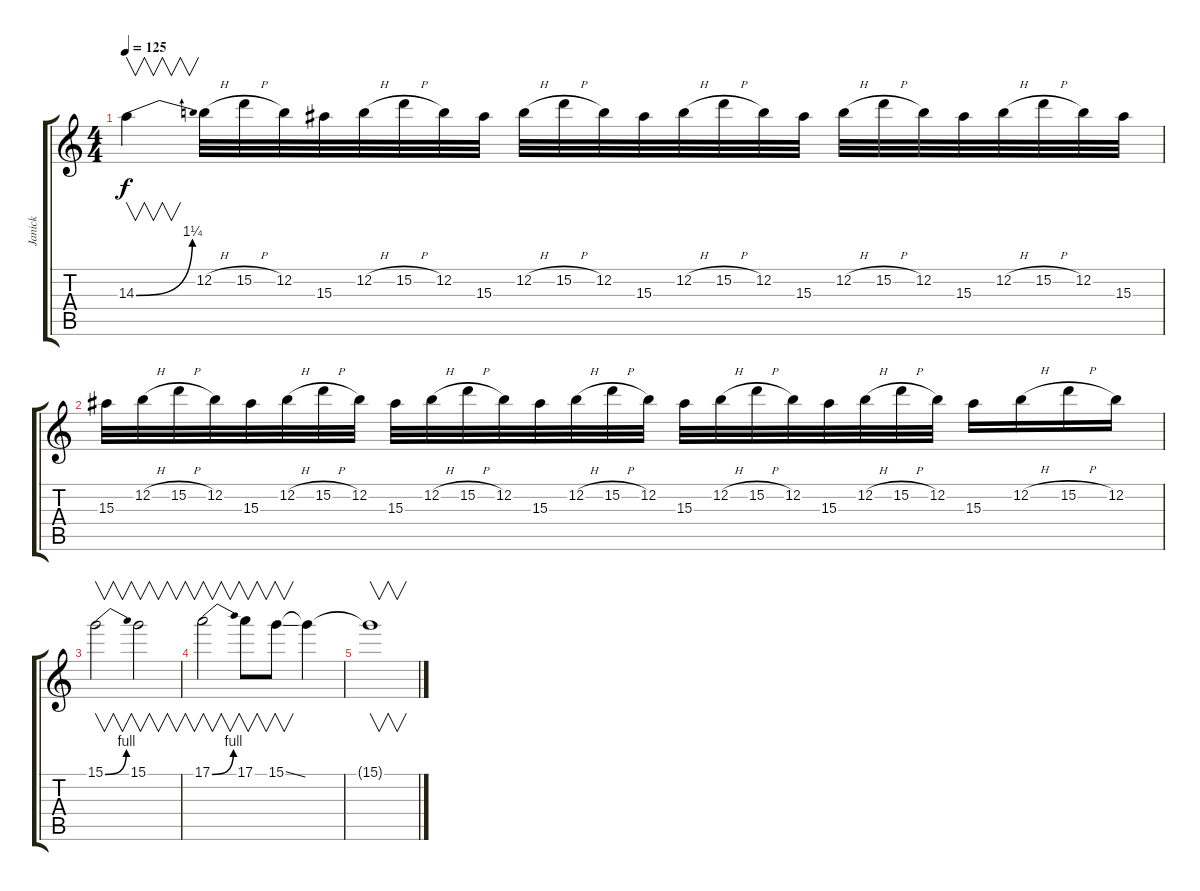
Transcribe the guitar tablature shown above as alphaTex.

\track ("Janick" "Janick") {instrument distortionguitar}
\staff {score tabs}
\tuning (E4 B3 G3 D3 A2 E2) {hide}
\ts (4 4)
\tempo 125
\clef g2
\ks c
14.3{be (bend 0 0 60 5)}.4{v dy f} 12.2{h}.32 15.2{h}.32 12.2.32 15.3.32 12.2{h}.32 15.2{h}.32 12.2.32 15.3.32 12.2{h}.32 15.2{h}.32 12.2.32 15.3.32 12.2{h}.32 15.2{h}.32 12.2.32 15.3.32 12.2{h}.32 15.2{h}.32 12.2.32 15.3.32 12.2{h}.32 15.2{h}.32 12.2.32 15.3.32 |
15.3.32 12.2{h}.32 15.2{h}.32 12.2.32 15.3.32 12.2{h}.32 15.2{h}.32 12.2.32 15.3.32 12.2{h}.32 15.2{h}.32 12.2.32 15.3.32 12.2{h}.32 15.2{h}.32 12.2.32 15.3.32 12.2{h}.32 15.2{h}.32 12.2.32 15.3.32 12.2{h}.32 15.2{h}.32 12.2.32 15.3.16 12.2{h}.16 15.2{h}.16 12.2.16 |
15.1{be (bend 0 0 60 4)}.2{v} 15.1.2{v} |
17.1{be (bend 0 0 60 4)}.2{v} 17.1.8{v} 15.1{ss}.8{v} 15.1{t}.4 |
15.1{t}.1{v}
